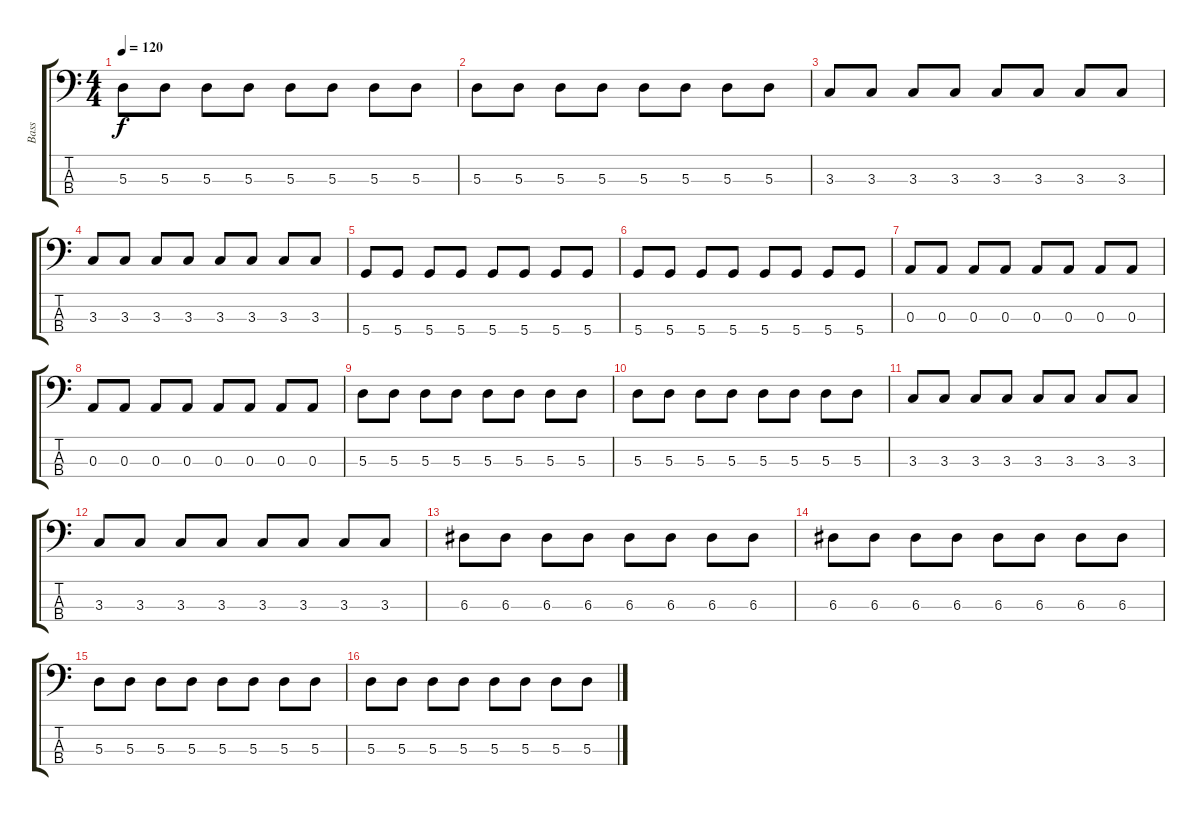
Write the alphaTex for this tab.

\track ("Bass" "Bass") {instrument electricbassfinger}
\staff {score tabs}
\tuning (G2 D2 A1 D1) {hide}
\ts (4 4)
\tempo 120
\clef f4
\ks c
5.3.8{dy f} 5.3.8 5.3.8 5.3.8 5.3.8 5.3.8 5.3.8 5.3.8 |
5.3.8 5.3.8 5.3.8 5.3.8 5.3.8 5.3.8 5.3.8 5.3.8 |
3.3.8 3.3.8 3.3.8 3.3.8 3.3.8 3.3.8 3.3.8 3.3.8 |
3.3.8 3.3.8 3.3.8 3.3.8 3.3.8 3.3.8 3.3.8 3.3.8 |
5.4.8 5.4.8 5.4.8 5.4.8 5.4.8 5.4.8 5.4.8 5.4.8 |
5.4.8 5.4.8 5.4.8 5.4.8 5.4.8 5.4.8 5.4.8 5.4.8 |
0.3.8 0.3.8 0.3.8 0.3.8 0.3.8 0.3.8 0.3.8 0.3.8 |
0.3.8 0.3.8 0.3.8 0.3.8 0.3.8 0.3.8 0.3.8 0.3.8 |
5.3.8 5.3.8 5.3.8 5.3.8 5.3.8 5.3.8 5.3.8 5.3.8 |
5.3.8 5.3.8 5.3.8 5.3.8 5.3.8 5.3.8 5.3.8 5.3.8 |
3.3.8 3.3.8 3.3.8 3.3.8 3.3.8 3.3.8 3.3.8 3.3.8 |
3.3.8 3.3.8 3.3.8 3.3.8 3.3.8 3.3.8 3.3.8 3.3.8 |
6.3.8 6.3.8 6.3.8 6.3.8 6.3.8 6.3.8 6.3.8 6.3.8 |
6.3.8 6.3.8 6.3.8 6.3.8 6.3.8 6.3.8 6.3.8 6.3.8 |
5.3.8 5.3.8 5.3.8 5.3.8 5.3.8 5.3.8 5.3.8 5.3.8 |
5.3.8 5.3.8 5.3.8 5.3.8 5.3.8 5.3.8 5.3.8 5.3.8
